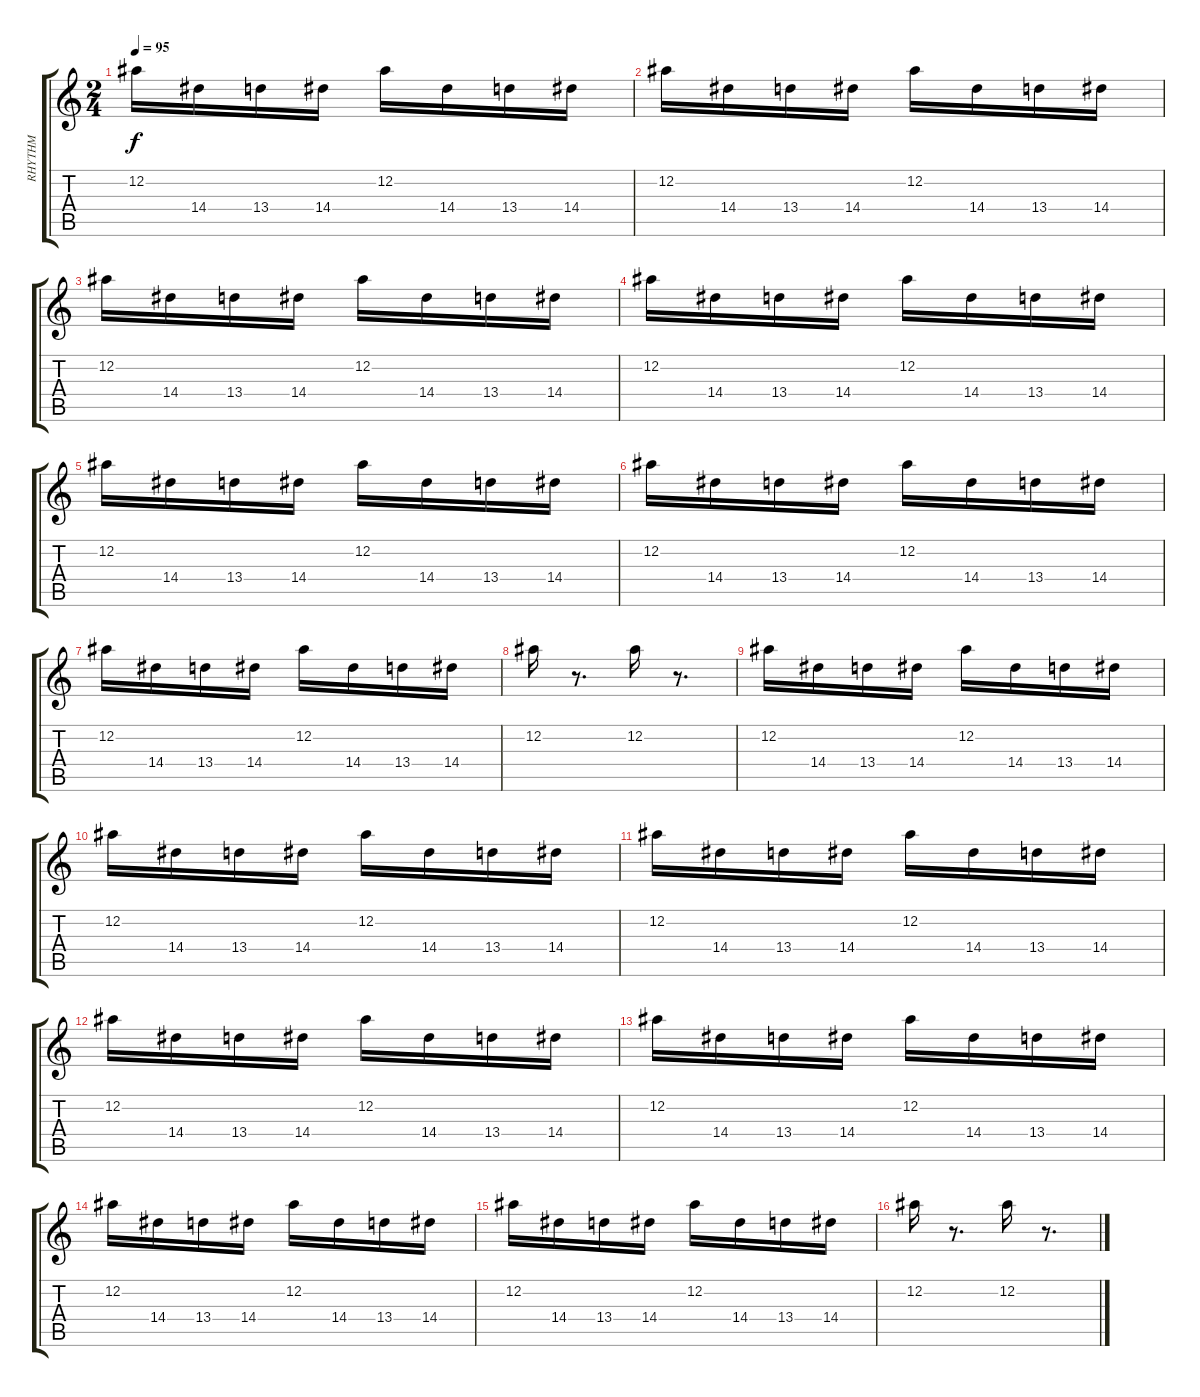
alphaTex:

\track ("RHYTHM" "RHYTHM") {instrument overdrivenguitar}
\staff {score tabs}
\tuning (Eb4 Bb3 Gb3 Db3 Ab2 Eb2) {hide}
\ts (2 4)
\tempo 95
\clef g2
\ks c
12.2.16{dy f} 14.4.16 13.4.16 14.4.16 12.2.16 14.4.16 13.4.16 14.4.16 |
12.2.16 14.4.16 13.4.16 14.4.16 12.2.16 14.4.16 13.4.16 14.4.16 |
12.2.16 14.4.16 13.4.16 14.4.16 12.2.16 14.4.16 13.4.16 14.4.16 |
12.2.16 14.4.16 13.4.16 14.4.16 12.2.16 14.4.16 13.4.16 14.4.16 |
12.2.16 14.4.16 13.4.16 14.4.16 12.2.16 14.4.16 13.4.16 14.4.16 |
12.2.16 14.4.16 13.4.16 14.4.16 12.2.16 14.4.16 13.4.16 14.4.16 |
12.2.16 14.4.16 13.4.16 14.4.16 12.2.16 14.4.16 13.4.16 14.4.16 |
12.2.16 r.8{d} 12.2.16 r.8{d} |
12.2.16 14.4.16 13.4.16 14.4.16 12.2.16 14.4.16 13.4.16 14.4.16 |
12.2.16 14.4.16 13.4.16 14.4.16 12.2.16 14.4.16 13.4.16 14.4.16 |
12.2.16 14.4.16 13.4.16 14.4.16 12.2.16 14.4.16 13.4.16 14.4.16 |
12.2.16 14.4.16 13.4.16 14.4.16 12.2.16 14.4.16 13.4.16 14.4.16 |
12.2.16 14.4.16 13.4.16 14.4.16 12.2.16 14.4.16 13.4.16 14.4.16 |
12.2.16 14.4.16 13.4.16 14.4.16 12.2.16 14.4.16 13.4.16 14.4.16 |
12.2.16 14.4.16 13.4.16 14.4.16 12.2.16 14.4.16 13.4.16 14.4.16 |
12.2.16 r.8{d} 12.2.16 r.8{d}
